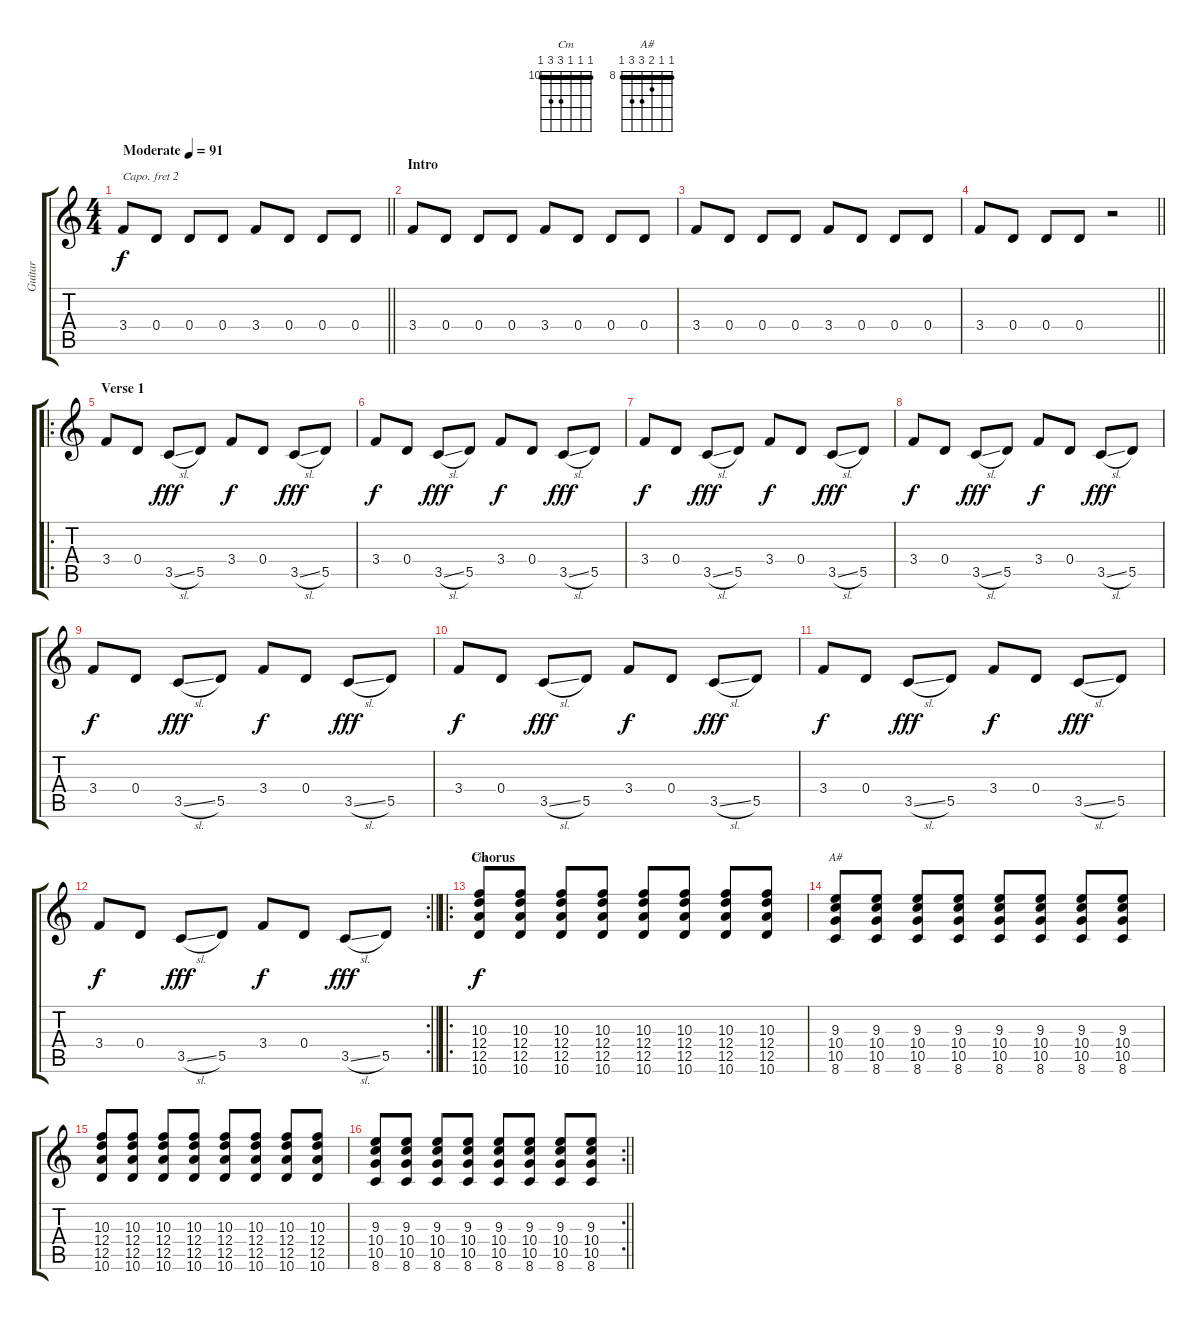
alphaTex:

\track ("Guitar" "Guitar") {instrument acousticguitarsteel}
\staff {score tabs}
\capo 2
\tuning (D4 A3 F3 C3 G2 D2) {hide}
\chord ("Cm" 10 10 10 12 12 10) {firstfret 10 barre 10}
\chord ("A#" 8 8 9 10 10 8) {firstfret 8 barre 8}
\ts (4 4)
\tempo (91 "Moderate")
\clef g2
\barLineRight lightlight
\ks c
3.4.8{dy f volume 1 instrument acousticguitarsteel} 0.4.8 0.4.8 0.4.8 3.4.8 0.4.8 0.4.8 0.4.8 |
\section ("" "Intro")
3.4.8{volume 1} 0.4.8 0.4.8 0.4.8 3.4.8 0.4.8 0.4.8 0.4.8 |
3.4.8 0.4.8 0.4.8 0.4.8 3.4.8 0.4.8 0.4.8 0.4.8 |
\barLineRight lightlight
3.4.8 0.4.8 0.4.8 0.4.8 r.2 |
\ro
\section ("" "Verse 1")
3.4.8{volume 9} 0.4.8 3.5{sl}.8{dy fff} 5.5.8 3.4.8{dy f} 0.4.8 3.5{sl}.8{dy fff} 5.5.8 |
3.4.8{dy f} 0.4.8 3.5{sl}.8{dy fff} 5.5.8 3.4.8{dy f} 0.4.8 3.5{sl}.8{dy fff} 5.5.8 |
3.4.8{dy f} 0.4.8 3.5{sl}.8{dy fff} 5.5.8 3.4.8{dy f} 0.4.8 3.5{sl}.8{dy fff} 5.5.8 |
3.4.8{dy f} 0.4.8 3.5{sl}.8{dy fff} 5.5.8 3.4.8{dy f} 0.4.8 3.5{sl}.8{dy fff} 5.5.8 |
3.4.8{dy f} 0.4.8 3.5{sl}.8{dy fff} 5.5.8 3.4.8{dy f} 0.4.8 3.5{sl}.8{dy fff} 5.5.8 |
3.4.8{dy f} 0.4.8 3.5{sl}.8{dy fff} 5.5.8 3.4.8{dy f} 0.4.8 3.5{sl}.8{dy fff} 5.5.8 |
3.4.8{dy f} 0.4.8 3.5{sl}.8{dy fff} 5.5.8 3.4.8{dy f} 0.4.8 3.5{sl}.8{dy fff} 5.5.8 |
\rc 2
\barLineRight lightlight
3.4.8{dy f} 0.4.8 3.5{sl}.8{dy fff} 5.5.8 3.4.8{dy f} 0.4.8 3.5{sl}.8{dy fff} 5.5.8 |
\ro
\section ("" "Chorus")
(10.3 12.4 12.5 10.6).8{ch "Cm" dy f} (10.3 12.4 12.5 10.6).8 (10.3 12.4 12.5 10.6).8 (10.3 12.4 12.5 10.6).8 (10.3 12.4 12.5 10.6).8 (10.3 12.4 12.5 10.6).8 (10.3 12.4 12.5 10.6).8 (10.3 12.4 12.5 10.6).8 |
(9.3 10.4 10.5 8.6).8{ch "A#"} (9.3 10.4 10.5 8.6).8 (9.3 10.4 10.5 8.6).8 (9.3 10.4 10.5 8.6).8 (9.3 10.4 10.5 8.6).8 (9.3 10.4 10.5 8.6).8 (9.3 10.4 10.5 8.6).8 (9.3 10.4 10.5 8.6).8 |
(10.3 12.4 12.5 10.6).8 (10.3 12.4 12.5 10.6).8 (10.3 12.4 12.5 10.6).8 (10.3 12.4 12.5 10.6).8 (10.3 12.4 12.5 10.6).8 (10.3 12.4 12.5 10.6).8 (10.3 12.4 12.5 10.6).8 (10.3 12.4 12.5 10.6).8 |
\rc 2
\barLineRight lightlight
(9.3 10.4 10.5 8.6).8 (9.3 10.4 10.5 8.6).8 (9.3 10.4 10.5 8.6).8 (9.3 10.4 10.5 8.6).8 (9.3 10.4 10.5 8.6).8 (9.3 10.4 10.5 8.6).8 (9.3 10.4 10.5 8.6).8 (9.3 10.4 10.5 8.6).8
